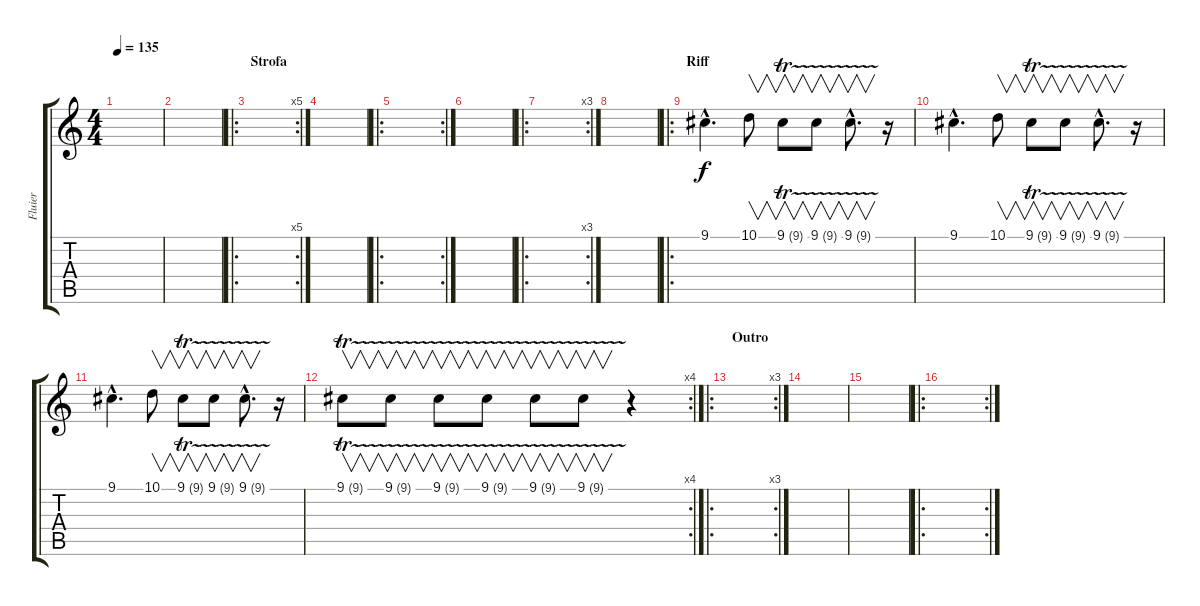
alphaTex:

\track ("Fluier" "Fluier") {instrument whistle}
\staff {score tabs}
\tuning (E4 B3 G3 D3 A2 E2) {hide}
\ts (4 4)
\tempo 135
\clef g2
\ks c
|
|
\ro
\rc 5
\section ("" "Strofa")
|
|
\ro
\rc 2
|
|
\ro
\rc 3
|
|
\ro
\section ("" "Riff")
9.1{hac}.4{d} 10.1.8{v} 9.1{tr (9 16)}.8{v} 9.1{tr (9 16)}.8{v} 9.1{tr (9 16) hac}.8{v d} r.16 |
9.1{hac}.4{d} 10.1.8{v} 9.1{tr (9 16)}.8{v} 9.1{tr (9 16)}.8{v} 9.1{tr (9 16) hac}.8{v d} r.16 |
9.1{hac}.4{d} 10.1.8{v} 9.1{tr (9 16)}.8{v} 9.1{tr (9 16)}.8{v} 9.1{tr (9 16) hac}.8{v d} r.16 |
\rc 4
9.1{tr (9 16)}.8{v} 9.1{tr (9 16)}.8{v} 9.1{tr (9 16)}.8{v} 9.1{tr (9 16)}.8{v} 9.1{tr (9 16)}.8{v} 9.1{tr (9 16)}.8{v} r.4 |
\ro
\rc 3
\section ("" "Outro")
|
|
|
\ro
\rc 2
